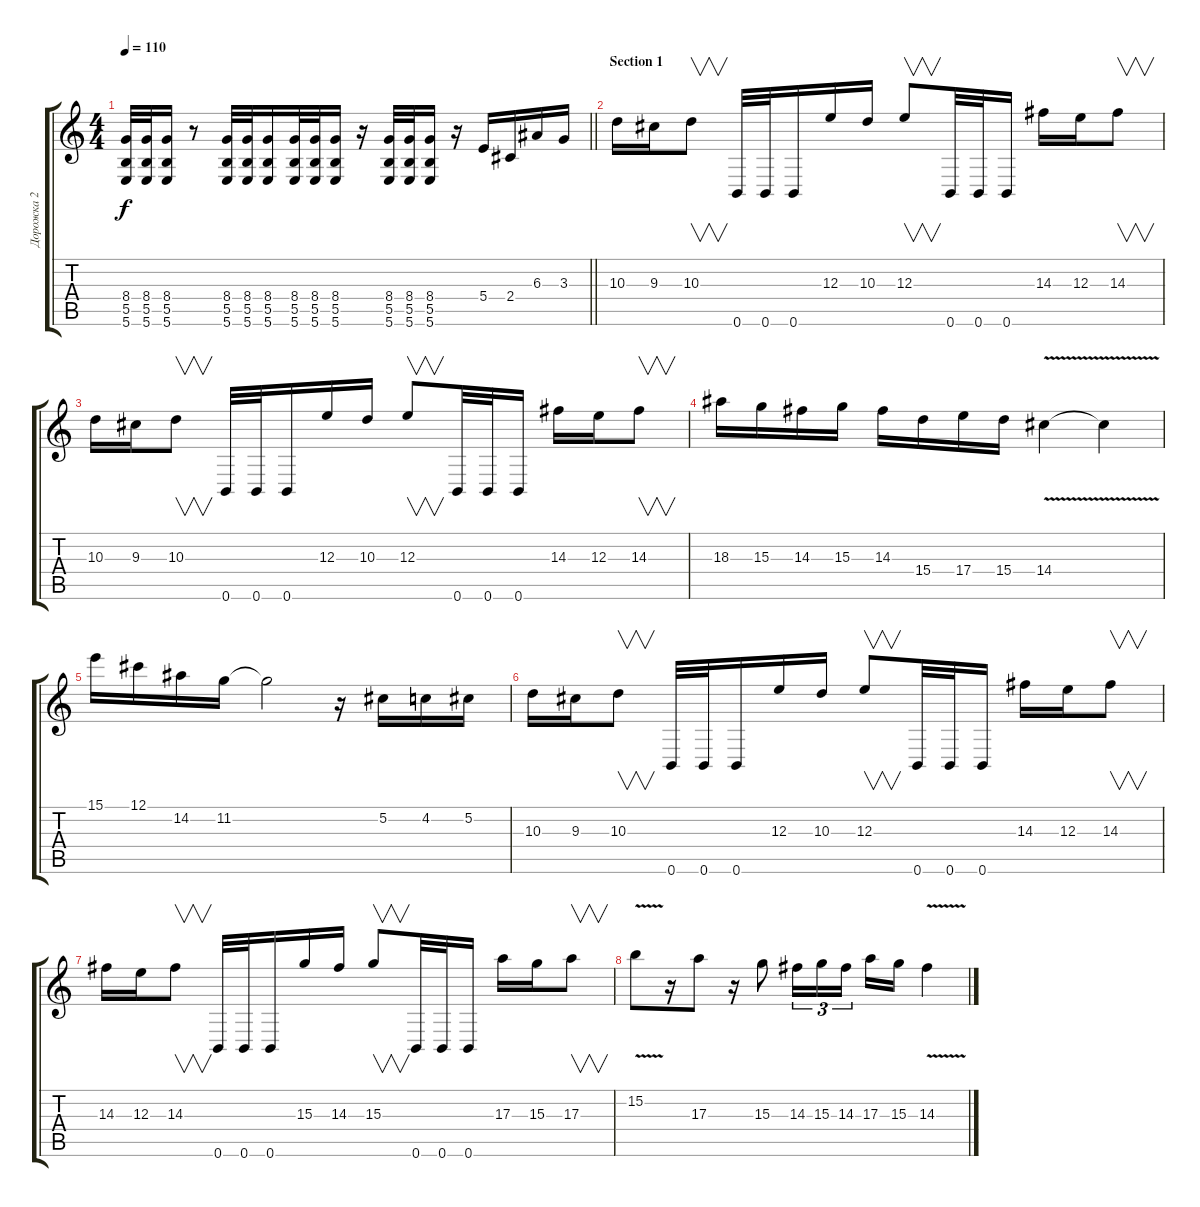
\track ("Дорожка 2" "Дорожка 2") {instrument distortionguitar}
\staff {score tabs}
\tuning (Db4 Ab3 E3 B2 Gb2 B1) {hide}
\ts (4 4)
\tempo 110
\clef g2
\barLineRight lightlight
\ks c
(8.4 5.5 5.6).32{dy f} (8.4 5.5 5.6).32 (8.4 5.5 5.6).16 r.8 (8.4 5.5 5.6).32 (8.4 5.5 5.6).32 (8.4 5.5 5.6).16 (8.4 5.5 5.6).32 (8.4 5.5 5.6).32 (8.4 5.5 5.6).16 r.16 (8.4 5.5 5.6).32 (8.4 5.5 5.6).32 (8.4 5.5 5.6).16 r.16 5.4.16 2.4.16 6.3.16 3.3.16 |
\section ("" "Section 1")
10.3.16 9.3.16 10.3.8{v} 0.6.32 0.6.32 0.6.16 12.3.16 10.3.16 12.3.8{v} 0.6.32 0.6.32 0.6.16 14.3.16 12.3.16 14.3.8{v} |
10.3.16 9.3.16 10.3.8{v} 0.6.32 0.6.32 0.6.16 12.3.16 10.3.16 12.3.8{v} 0.6.32 0.6.32 0.6.16 14.3.16 12.3.16 14.3.8{v} |
18.3.16 15.3.16 14.3.16 15.3.16 14.3.16 15.4.16 17.4.16 15.4.16 14.4{v}.4 14.4{t}.4 |
15.1.16 12.1.16 14.2.16 11.2.16 11.2{t}.2 r.16 5.2.16 4.2.16 5.2.16 |
10.3.16 9.3.16 10.3.8{v} 0.6.32 0.6.32 0.6.16 12.3.16 10.3.16 12.3.8{v} 0.6.32 0.6.32 0.6.16 14.3.16 12.3.16 14.3.8{v} |
14.3.16 12.3.16 14.3.8{v} 0.6.32 0.6.32 0.6.16 15.3.16 14.3.16 15.3.8{v} 0.6.32 0.6.32 0.6.16 17.3.16 15.3.16 17.3.8{v} |
15.2{v}.8 r.16 17.3.8 r.16 15.3.8 14.3.16{tu (3 2)} 15.3.16{tu (3 2)} 14.3.16{tu (3 2)} 17.3.16 15.3.16 14.3{v}.4
